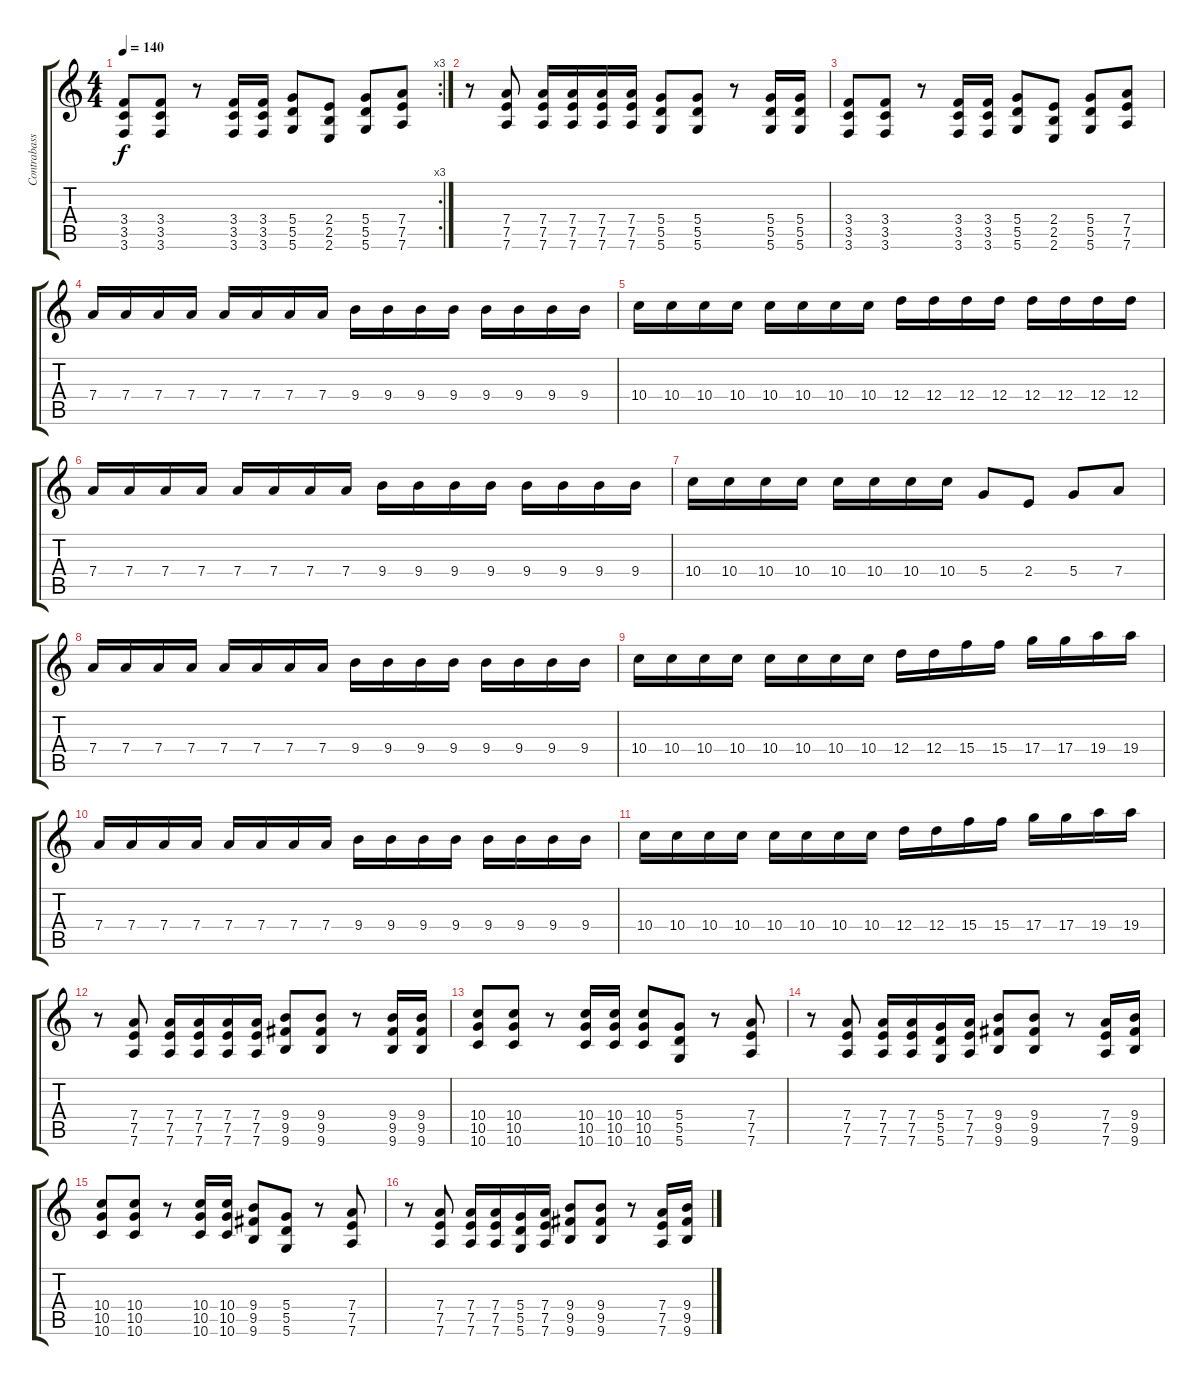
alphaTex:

\track ("Contrabass" "Contrabass") {instrument contrabass}
\staff {score tabs}
\tuning (E4 B3 G3 D3 A2 D2) {hide}
\rc 3
\ts (4 4)
\tempo 140
\clef g2
\ks c
(3.4 3.5 3.6).8{dy f} (3.4 3.5 3.6).8 r.8 (3.4 3.5 3.6).16 (3.4 3.5 3.6).16 (5.4 5.5 5.6).8 (2.4 2.5 2.6).8 (5.4 5.5 5.6).8 (7.4 7.5 7.6).8 |
r.8 (7.4 7.5 7.6).8 (7.4 7.5 7.6).16 (7.4 7.5 7.6).16 (7.4 7.5 7.6).16 (7.4 7.5 7.6).16 (5.4 5.5 5.6).8 (5.4 5.5 5.6).8 r.8 (5.4 5.5 5.6).16 (5.4 5.5 5.6).16 |
(3.4 3.5 3.6).8 (3.4 3.5 3.6).8 r.8 (3.4 3.5 3.6).16 (3.4 3.5 3.6).16 (5.4 5.5 5.6).8 (2.4 2.5 2.6).8 (5.4 5.5 5.6).8 (7.4 7.5 7.6).8 |
7.4.16{instrument bassoon} 7.4.16 7.4.16 7.4.16 7.4.16 7.4.16 7.4.16 7.4.16 9.4.16 9.4.16 9.4.16 9.4.16 9.4.16 9.4.16 9.4.16 9.4.16 |
10.4.16 10.4.16 10.4.16 10.4.16 10.4.16 10.4.16 10.4.16 10.4.16 12.4.16 12.4.16 12.4.16 12.4.16 12.4.16 12.4.16 12.4.16 12.4.16 |
7.4.16 7.4.16 7.4.16 7.4.16 7.4.16 7.4.16 7.4.16 7.4.16 9.4.16 9.4.16 9.4.16 9.4.16 9.4.16 9.4.16 9.4.16 9.4.16 |
10.4.16 10.4.16 10.4.16 10.4.16 10.4.16 10.4.16 10.4.16 10.4.16 5.4.8 2.4.8 5.4.8 7.4.8 |
7.4.16 7.4.16 7.4.16 7.4.16 7.4.16 7.4.16 7.4.16 7.4.16 9.4.16 9.4.16 9.4.16 9.4.16 9.4.16 9.4.16 9.4.16 9.4.16 |
10.4.16 10.4.16 10.4.16 10.4.16 10.4.16 10.4.16 10.4.16 10.4.16 12.4.16 12.4.16 15.4.16 15.4.16 17.4.16 17.4.16 19.4.16 19.4.16 |
7.4.16 7.4.16 7.4.16 7.4.16 7.4.16 7.4.16 7.4.16 7.4.16 9.4.16 9.4.16 9.4.16 9.4.16 9.4.16 9.4.16 9.4.16 9.4.16 |
10.4.16 10.4.16 10.4.16 10.4.16 10.4.16 10.4.16 10.4.16 10.4.16 12.4.16 12.4.16 15.4.16 15.4.16 17.4.16 17.4.16 19.4.16 19.4.16 |
r.8{instrument contrabass} (7.4 7.5 7.6).8 (7.4 7.5 7.6).16 (7.4 7.5 7.6).16 (7.4 7.5 7.6).16 (7.4 7.5 7.6).16 (9.4 9.5 9.6).8 (9.4 9.5 9.6).8 r.8 (9.4 9.5 9.6).16 (9.4 9.5 9.6).16 |
(10.4 10.5 10.6).8 (10.4 10.5 10.6).8 r.8 (10.4 10.5 10.6).16 (10.4 10.5 10.6).16 (10.4 10.5 10.6).8 (5.4 5.5 5.6).8 r.8 (7.4 7.5 7.6).8 |
r.8 (7.4 7.5 7.6).8 (7.4 7.5 7.6).16 (7.4 7.5 7.6).16 (5.4 5.5 5.6).16 (7.4 7.5 7.6).16 (9.4 9.5 9.6).8 (9.4 9.5 9.6).8 r.8 (7.4 7.5 7.6).16 (9.4 9.5 9.6).16 |
(10.4 10.5 10.6).8 (10.4 10.5 10.6).8 r.8 (10.4 10.5 10.6).16 (10.4 10.5 10.6).16 (9.4 9.5 9.6).8 (5.4 5.5 5.6).8 r.8 (7.4 7.5 7.6).8 |
r.8 (7.4 7.5 7.6).8 (7.4 7.5 7.6).16 (7.4 7.5 7.6).16 (5.4 5.5 5.6).16 (7.4 7.5 7.6).16 (9.4 9.5 9.6).8 (9.4 9.5 9.6).8 r.8 (7.4 7.5 7.6).16 (9.4 9.5 9.6).16
